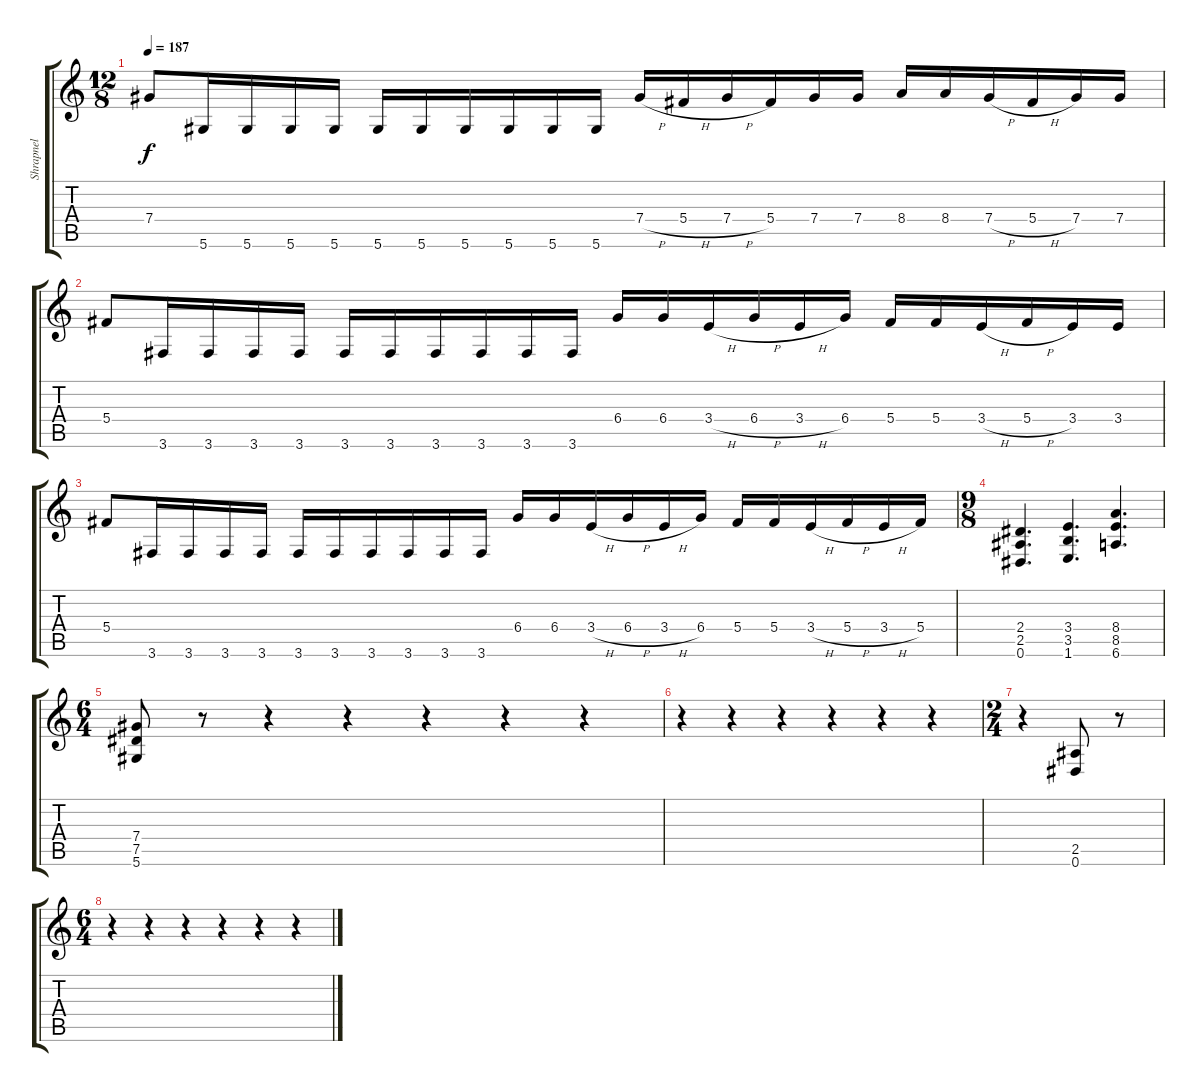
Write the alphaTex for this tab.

\track ("Shrapnel" "Shrapnel") {instrument distortionguitar}
\staff {score tabs}
\tuning (Eb4 Bb3 Gb3 Db3 Ab2 Eb2) {hide}
\ts (12 8)
\tempo 187
\clef g2
\ks c
7.4.8{dy f} 5.6.16 5.6.16 5.6.16 5.6.16 5.6.16 5.6.16 5.6.16 5.6.16 5.6.16 5.6.16 7.4{h}.16 5.4{h}.16 7.4{h}.16 5.4.16 7.4.16 7.4.16 8.4.16 8.4.16 7.4{h}.16 5.4{h}.16 7.4.16 7.4.16 |
5.4.8 3.6.16 3.6.16 3.6.16 3.6.16 3.6.16 3.6.16 3.6.16 3.6.16 3.6.16 3.6.16 6.4.16 6.4.16 3.4{h}.16 6.4{h}.16 3.4{h}.16 6.4.16 5.4.16 5.4.16 3.4{h}.16 5.4{h}.16 3.4.16 3.4.16 |
5.4.8 3.6.16 3.6.16 3.6.16 3.6.16 3.6.16 3.6.16 3.6.16 3.6.16 3.6.16 3.6.16 6.4.16 6.4.16 3.4{h}.16 6.4{h}.16 3.4{h}.16 6.4.16 5.4.16 5.4.16 3.4{h}.16 5.4{h}.16 3.4{h}.16 5.4.16 |
\ts (9 8)
(2.4 2.5 0.6).4{d} (3.4 3.5 1.6).4{d} (8.4 8.5 6.6).4{d} |
\ts (6 4)
(7.4 7.5 5.6).8 r.8 r.4 r.4 r.4 r.4 r.4 |
r.4 r.4 r.4 r.4 r.4 r.4 |
\ts (2 4)
r.4 (2.5 0.6).8 r.8 |
\ts (6 4)
r.4 r.4 r.4 r.4 r.4 r.4
